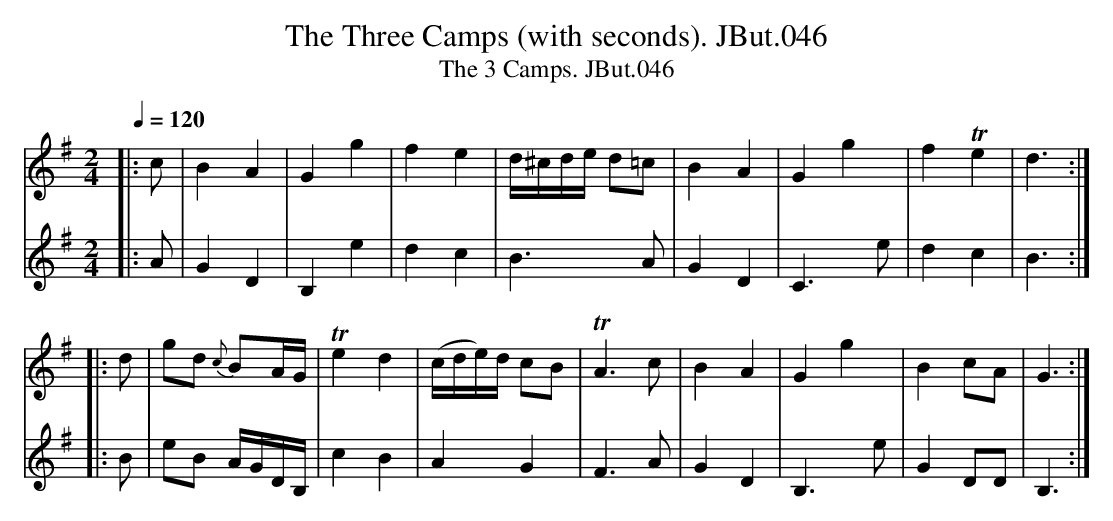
X:1
T:Three Camps (with seconds). JBut.046, The
T:3 Camps. JBut.046, The %Title as given in MS
M:2/4
L:1/8
Q:1/4=120
K:G
V:1
|:c|B2 A2|G2 g2|f2 e2|d/^c/d/e/ d=c|\
B2 A2|G2 g2|f2 !trill!e2|d3:|
|:d|gd {c}BA/G/|!trill!e2 d2|(c/d/e/)d/ cB|!trill!A3 c|\
B2 A2|G2 g2|B2 cA|G3:|
V:2
|:A|G2D2|B,2e2|d2c2|B3A|G2D2|C3e|d2c2|B3:|
|:B|eB A/G/D/B,/ |c2B2|A2G2|F3A|G2D2|B,3e|G2DD|B,3:|
